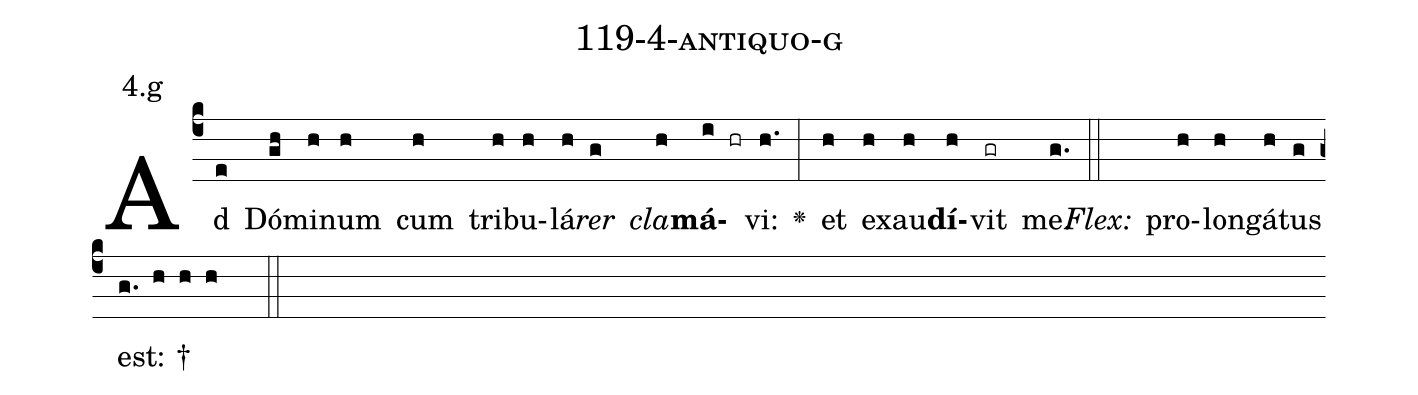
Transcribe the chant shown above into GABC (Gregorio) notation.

name: 119-4-antiquo-g;
annotation: 4.g;
%%
(c4)Ad(e) Dó(gh)mi(h)num(h) cum(h) tri(h)bu(h)lá(h)<i>rer</i>(g) <i>cla</i>(h)<b>má</b>(i hr)vi:(h.) <v>\greheightstar</v>(:) et(h) ex(h)au(h)<b>dí</b>(h)vit(gr) me.(g.) (::)
<i>Flex:</i>()  pro(h)lon(h)gá(h)tus(g) est: †(g. h h h  ::)

%E(h) u(h) o(h) u(h) a(h) e.(g.) (::)
